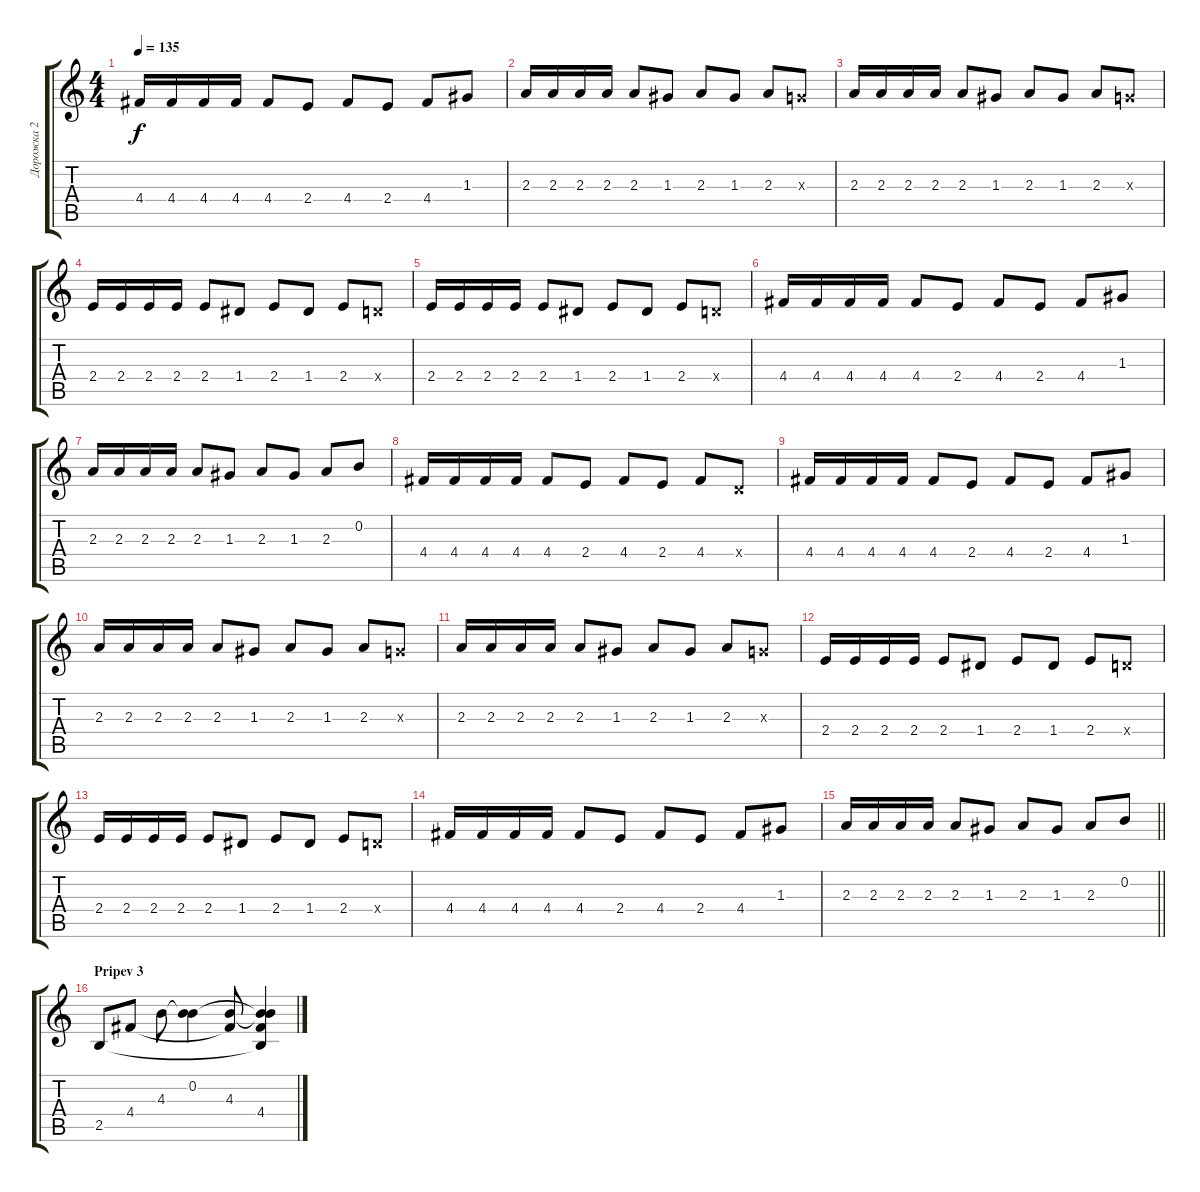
\track ("Дорожка 2" "Дорожка 2") {instrument acousticguitarsteel}
\staff {score tabs}
\tuning (E4 B3 G3 D3 A2 E2) {hide}
\ts (4 4)
\tempo 135
\clef g2
\ks c
4.4.16{dy f} 4.4.16 4.4.16 4.4.16 4.4.8 2.4.8 4.4.8 2.4.8 4.4.8 1.3.8 |
2.3.16 2.3.16 2.3.16 2.3.16 2.3.8 1.3.8 2.3.8 1.3.8 2.3.8 0.3{x}.8 |
2.3.16 2.3.16 2.3.16 2.3.16 2.3.8 1.3.8 2.3.8 1.3.8 2.3.8 0.3{x}.8 |
2.4.16 2.4.16 2.4.16 2.4.16 2.4.8 1.4.8 2.4.8 1.4.8 2.4.8 0.4{x}.8 |
2.4.16 2.4.16 2.4.16 2.4.16 2.4.8 1.4.8 2.4.8 1.4.8 2.4.8 0.4{x}.8 |
4.4.16 4.4.16 4.4.16 4.4.16 4.4.8 2.4.8 4.4.8 2.4.8 4.4.8 1.3.8 |
2.3.16 2.3.16 2.3.16 2.3.16 2.3.8 1.3.8 2.3.8 1.3.8 2.3.8 0.2.8 |
4.4.16 4.4.16 4.4.16 4.4.16 4.4.8 2.4.8 4.4.8 2.4.8 4.4.8 0.4{x}.8 |
4.4.16 4.4.16 4.4.16 4.4.16 4.4.8 2.4.8 4.4.8 2.4.8 4.4.8 1.3.8 |
2.3.16 2.3.16 2.3.16 2.3.16 2.3.8 1.3.8 2.3.8 1.3.8 2.3.8 0.3{x}.8 |
2.3.16 2.3.16 2.3.16 2.3.16 2.3.8 1.3.8 2.3.8 1.3.8 2.3.8 0.3{x}.8 |
2.4.16 2.4.16 2.4.16 2.4.16 2.4.8 1.4.8 2.4.8 1.4.8 2.4.8 0.4{x}.8 |
2.4.16 2.4.16 2.4.16 2.4.16 2.4.8 1.4.8 2.4.8 1.4.8 2.4.8 0.4{x}.8 |
4.4.16 4.4.16 4.4.16 4.4.16 4.4.8 2.4.8 4.4.8 2.4.8 4.4.8 1.3.8 |
\barLineRight lightlight
2.3.16 2.3.16 2.3.16 2.3.16 2.3.8 1.3.8 2.3.8 1.3.8 2.3.8 0.2.8 |
\section ("" "Pripev 3")
2.5.8 4.4.8 4.3.8 (0.2 4.3{t}).4 (4.3 4.4{t}).8 (0.2{t} 4.3{t} 4.4 2.5{t}).4
